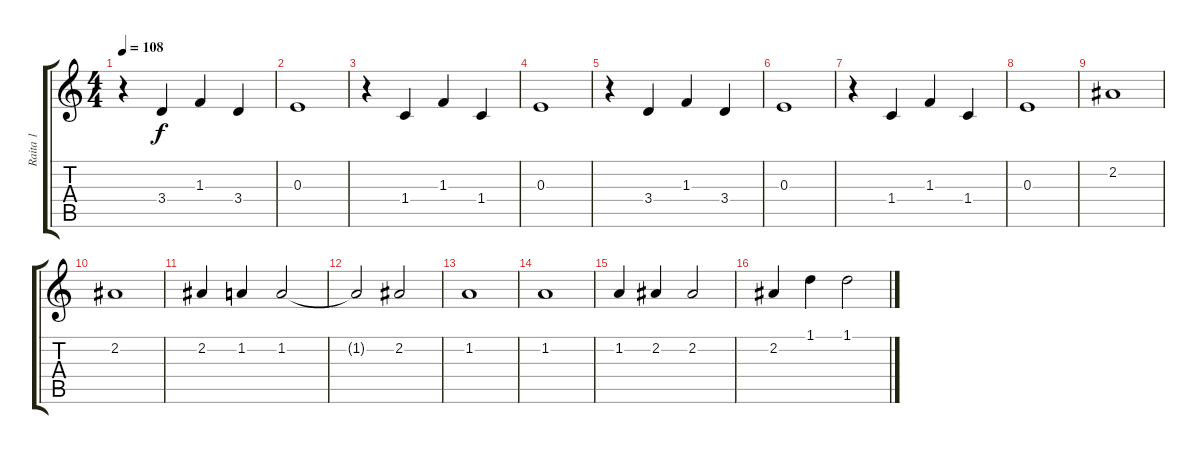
\track ("Raita 1" "Raita 1") {instrument distortionguitar}
\staff {score tabs}
\tuning (Db4 Ab3 E3 B2 Gb2 B1) {hide}
\ts (4 4)
\tempo 108
\clef g2
\ks c
r.4{dy f} 3.4.4 1.3.4 3.4.4 |
0.3.1 |
r.4 1.4.4 1.3.4 1.4.4 |
0.3.1 |
r.4 3.4.4 1.3.4 3.4.4 |
0.3.1 |
r.4 1.4.4 1.3.4 1.4.4 |
0.3.1 |
2.2.1{instrument distortionguitar} |
2.2.1 |
2.2.4 1.2.4 1.2.2 |
1.2{t}.2 2.2.2 |
1.2.1 |
1.2.1 |
1.2.4 2.2.4 2.2.2 |
2.2.4 1.1.4 1.1.2
